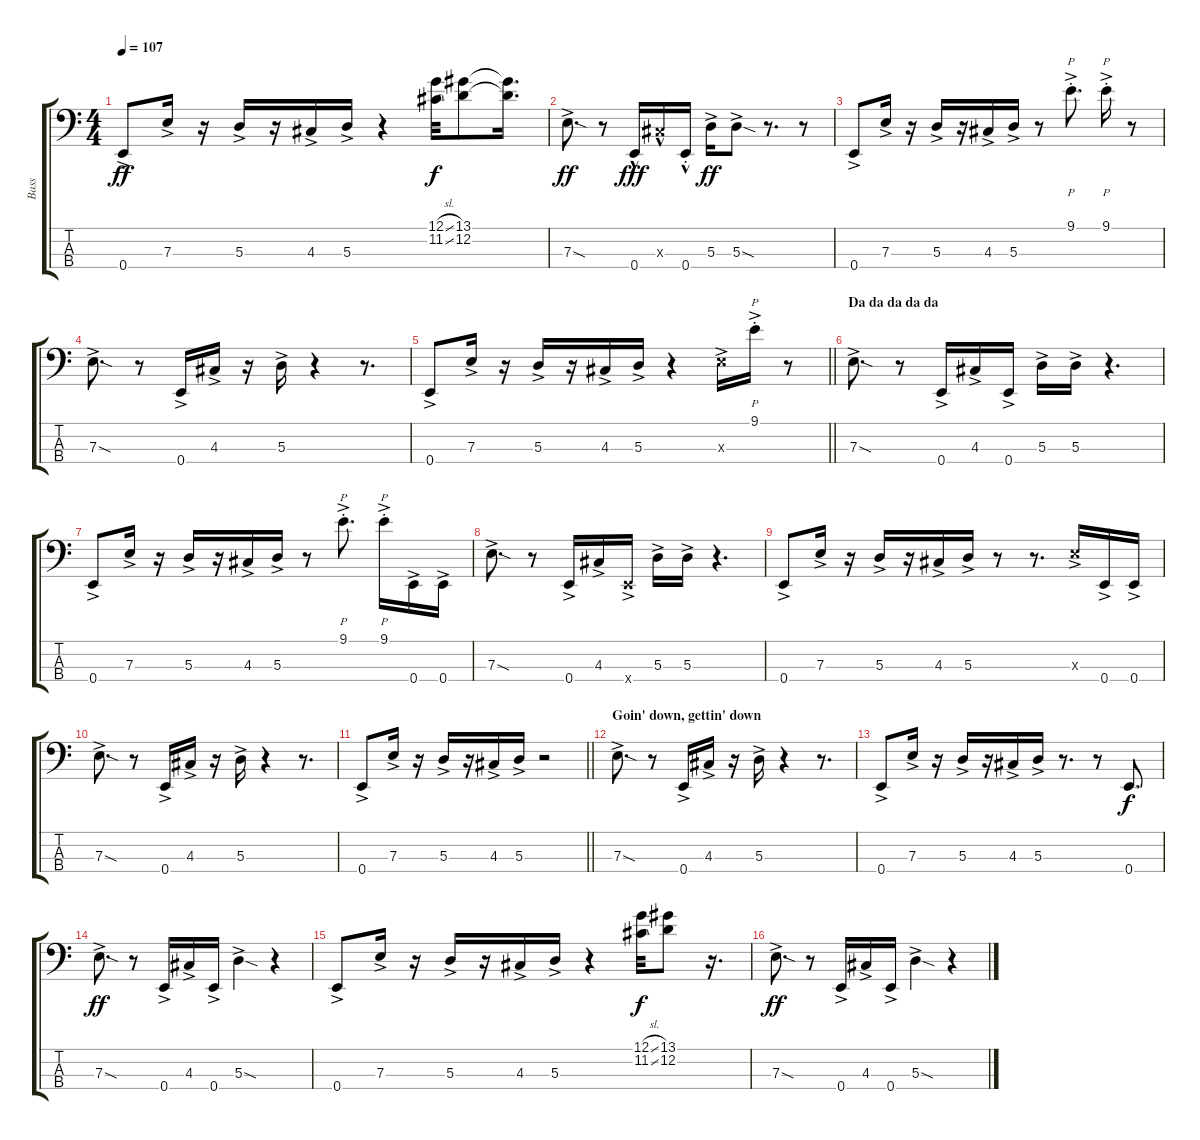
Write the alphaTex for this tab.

\track ("Bass" "Bass") {instrument electricbassfinger}
\staff {score tabs}
\tuning (G2 D2 A1 E1) {hide}
\ts (4 4)
\tempo 107
\clef f4
\ks c
0.4{ac}.8{dy ff} 7.3{ac}.16 r.16 5.3{ac}.16 r.16 4.3{ac}.16 5.3{ac}.16 r.4 (12.1{sl} 11.2{sl}).32{dy f} (13.1 12.2).8 (13.1{t} 12.2{t}).16{d} |
7.3{sod ac}.8{d dy ff} r.8 0.4{hac}.16{dy fff} 4.3{hac x}.16 0.4{hac st}.16 5.3{ac}.16{dy ff} 5.3{sod ac}.8 r.8{d} r.8 |
0.4{ac}.8 7.3{ac}.16 r.16 5.3{ac}.16 r.16 4.3{ac}.16 5.3{ac}.16 r.8 9.1{ac st}.8{p d} 9.1{ac st}.16{p} r.8 |
7.3{sod ac}.8{d} r.8 0.4{ac}.16 4.3{ac}.16 r.16 5.3{ac}.16 r.4 r.8{d} |
\barLineRight lightlight
0.4{ac}.8 7.3{ac}.16 r.16 5.3{ac}.16 r.16 4.3{ac}.16 5.3{ac}.16 r.4 7.3{ac x}.16 9.1{ac st}.16{p} r.8 |
\section ("" "Da da da da da")
7.3{sod ac}.8{d} r.8 0.4{ac}.16 4.3{ac}.16 0.4{ac}.16 5.3{ac}.16 5.3{ac}.16 r.4{d} |
0.4{ac}.8 7.3{ac}.16 r.16 5.3{ac}.16 r.16 4.3{ac}.16 5.3{ac}.16 r.8 9.1{ac st}.8{p d} 9.1{ac st}.16{p} 0.4{ac}.16 0.4{ac}.16 |
7.3{sod ac}.8{d} r.8 0.4{ac}.16 4.3{ac}.16 0.4{ac x}.16 5.3{ac}.16 5.3{ac}.16 r.4{d} |
0.4{ac}.8 7.3{ac}.16 r.16 5.3{ac}.16 r.16 4.3{ac}.16 5.3{ac}.16 r.8 r.8{d} 7.3{ac x}.16 0.4{ac}.16 0.4{ac}.16 |
7.3{sod ac}.8{d} r.8 0.4{ac}.16 4.3{ac}.16 r.16 5.3{ac}.16 r.4 r.8{d} |
\barLineRight lightlight
0.4{ac}.8 7.3{ac}.16 r.16 5.3{ac}.16 r.16 4.3{ac}.16 5.3{ac}.16 r.2 |
\section ("" "Goin' down, gettin' down")
7.3{sod ac}.8{d} r.8 0.4{ac}.16 4.3{ac}.16 r.16 5.3{ac}.16 r.4 r.8{d} |
0.4{ac}.8 7.3{ac}.16 r.16 5.3{ac}.16 r.16 4.3{ac}.16 5.3{ac}.16 r.8{d} r.8 0.4.8{d dy f} |
7.3{sod ac}.8{d dy ff} r.8 0.4{ac}.16 4.3{ac}.16 0.4{ac}.16 5.3{sod ac}.4 r.4 |
0.4{ac}.8 7.3{ac}.16 r.16 5.3{ac}.16 r.16 4.3{ac}.16 5.3{ac}.16 r.4 (12.1{sl} 11.2{sl}).32{dy f} (13.1 12.2).8 r.16{d} |
7.3{sod ac}.8{d dy ff} r.8 0.4{ac}.16 4.3{ac}.16 0.4{ac}.16 5.3{sod ac}.4 r.4
